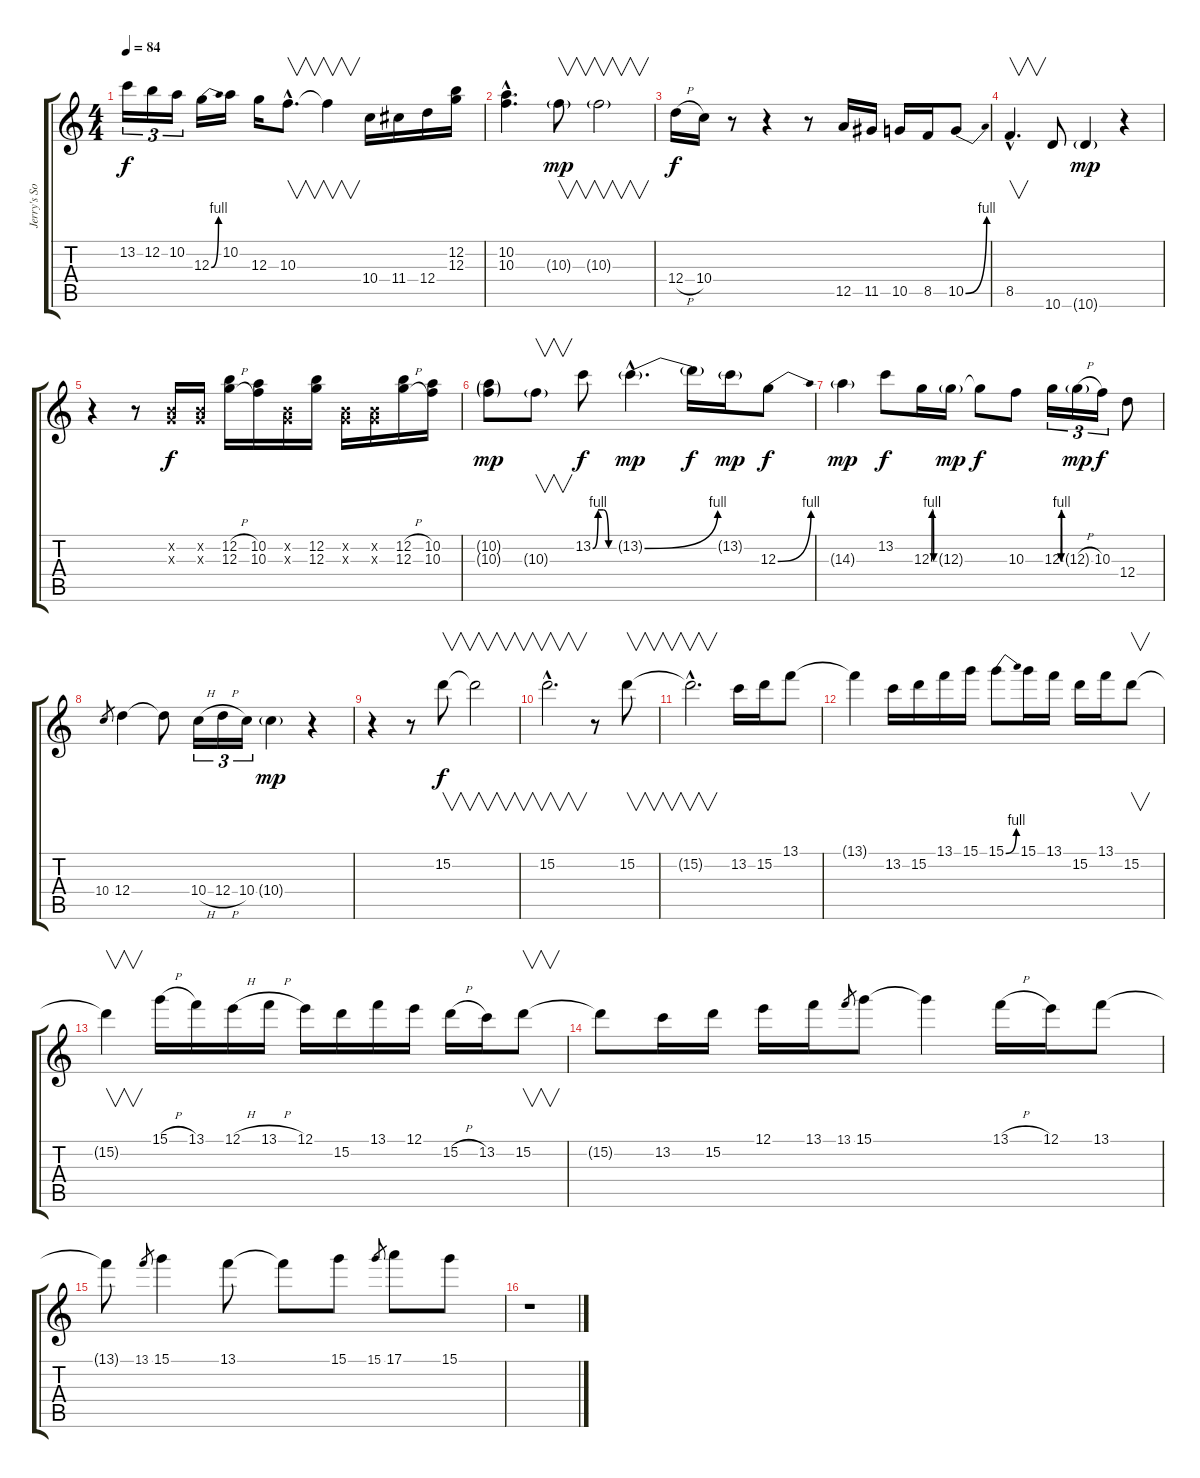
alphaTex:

\track ("Jerry's Solo" "Jerry's So") {instrument overdrivenguitar}
\staff {score tabs}
\tuning (E4 B3 G3 D3 A2 E2) {hide}
\ts (4 4)
\tempo 84
\clef g2
\ks c
13.2.16{tu (3 2) dy f} 12.2.16{tu (3 2)} 10.2.16{tu (3 2)} 12.3{be (bend 0 0 60 4)}.16 10.2.16 12.3.16 10.3{hac}.8{v d} 10.3{t}.4{v} 10.4.16 11.4.16 12.4.16 (12.2 12.3).16 |
(10.2{hac} 10.3{hac}).4{d} 10.3{g}.8{v dy mp} 10.3{g}.2{v} |
12.4{h}.16{dy f} 10.4.16 r.8 r.4 r.8 12.5.16 11.5.16 10.5.16 8.5.16 10.5{be (bend 0 0 60 4)}.8 |
8.5{hac}.4{v d} 10.6.8 10.6{g}.4{dy mp} r.4 |
r.4 r.8 (0.2{x} 0.3{x}).16{dy f} (0.2{x} 0.3{x}).16 (12.2{h} 12.3{h}).16 (10.2 10.3).16 (0.2{x} 0.3{x}).16 (12.2 12.3).16 (0.2{x} 0.3{x}).16 (0.2{x} 0.3{x}).16 (12.2{h} 12.3{h}).16 (10.2 10.3).16 |
(10.2{g} 10.3{g}).8{dy mp} 10.3{g}.8{v} 13.2{be (custom 0 0 15 4 30 4 45 0 60 0)}.8{dy f} 13.2{be (bend 0 0 60 4) g hac}.4{d dy mp} 13.2{t}.16{dy f} 13.2{g}.16{dy mp} 12.3{be (bend 0 0 60 4)}.8{dy f} |
14.3{g}.4{dy mp} 13.2.8{dy f} 12.3{be (custom 0 0 15 4 30 4 45 0 60 0)}.16 12.3{g}.16{dy mp} 12.3{t}.8{dy f} 10.3.8 12.3{be (custom 0 0 15 4 30 4 45 0 60 0)}.16{tu (3 2)} 12.3{h g}.16{tu (3 2) dy mp} 10.3.16{tu (3 2) dy f} 12.4.8 |
10.4.8{gr} 12.4.4 12.4{t}.8 10.4{h}.16{tu (3 2)} 12.4{h}.16{tu (3 2)} 10.4.16{tu (3 2)} 10.4{g}.4{dy mp} r.4 |
r.4 r.8 15.2.8{v dy f} 15.2{t}.2{v} |
15.2{hac}.2{v d} r.8 15.2.8{v} |
15.2{hac t}.2{v d} 13.2.16 15.2.16 13.1.8 |
13.1{t}.4 13.2.16 15.2.16 13.1.16 15.1.16 15.1{be (bend 0 0 60 4)}.8 15.1.16 13.1.16 15.2.16 13.1.16 15.2.8{v} |
15.2{t}.4{v} 15.1{h}.16 13.1.16 12.1{h}.16 13.1{h}.16 12.1.16 15.2.16 13.1.16 12.1.16 15.2{h}.16 13.2.16 15.2.8{v} |
15.2{t}.8 13.2.16 15.2.16 12.1.16 13.1.16 13.1.8{gr} 15.1.8 15.1{t}.4 13.1{h}.16 12.1.16 13.1.8 |
13.1{t}.8 13.1.8{gr} 15.1.4 13.1.8 13.1{t}.8 15.1.8 15.1.8{gr} 17.1.8 15.1.8 |
r.1
